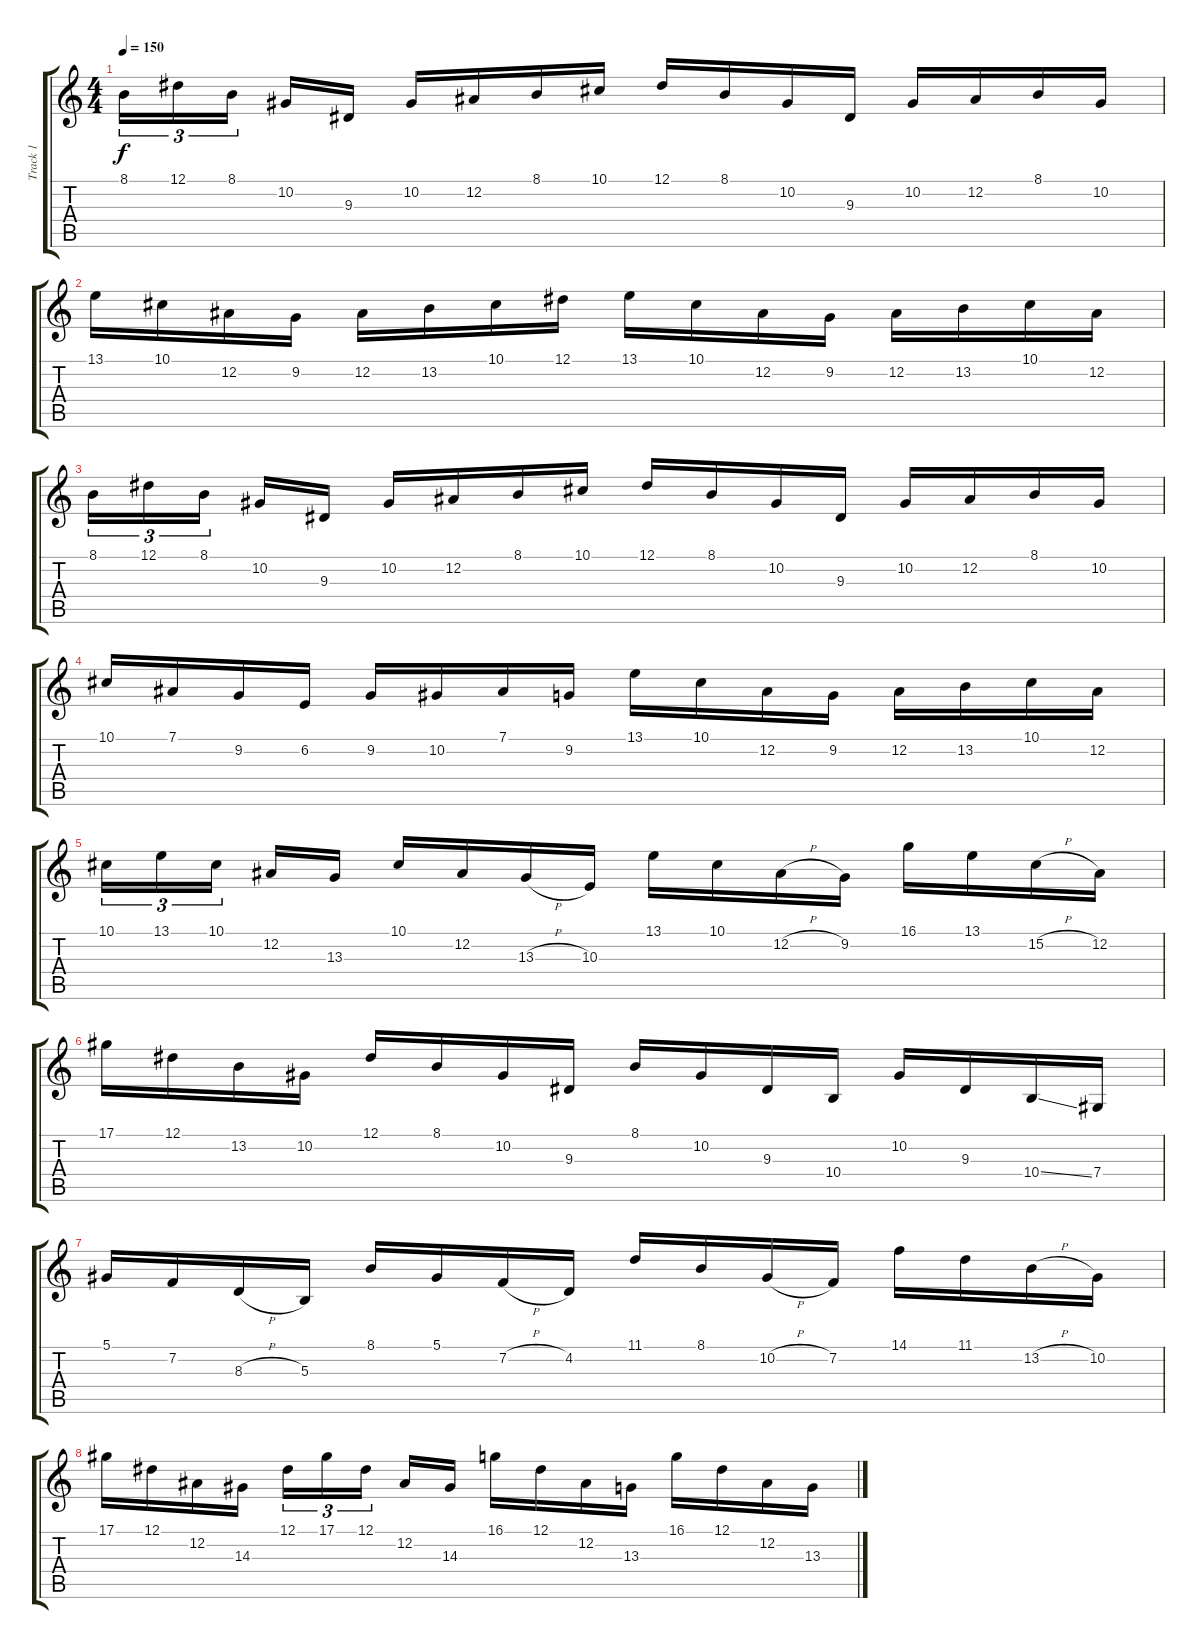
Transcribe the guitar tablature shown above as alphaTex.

\track ("Track 1" "Track 1") {instrument lead2sawtooth}
\staff {score tabs}
\tuning (Eb4 Bb3 Gb3 Db3 Ab2 Eb2) {hide}
\ts (4 4)
\tempo 150
\clef g2
\ks c
8.1.16{tu (3 2) dy f} 12.1.16{tu (3 2)} 8.1.16{tu (3 2)} 10.2.16 9.3.16 10.2.16 12.2.16 8.1.16 10.1.16 12.1.16 8.1.16 10.2.16 9.3.16 10.2.16 12.2.16 8.1.16 10.2.16 |
13.1.16 10.1.16 12.2.16 9.2.16 12.2.16 13.2.16 10.1.16 12.1.16 13.1.16 10.1.16 12.2.16 9.2.16 12.2.16 13.2.16 10.1.16 12.2.16 |
8.1.16{tu (3 2)} 12.1.16{tu (3 2)} 8.1.16{tu (3 2)} 10.2.16 9.3.16 10.2.16 12.2.16 8.1.16 10.1.16 12.1.16 8.1.16 10.2.16 9.3.16 10.2.16 12.2.16 8.1.16 10.2.16 |
10.1.16 7.1.16 9.2.16 6.2.16 9.2.16 10.2.16 7.1.16 9.2.16 13.1.16 10.1.16 12.2.16 9.2.16 12.2.16 13.2.16 10.1.16 12.2.16 |
10.1.16{tu (3 2)} 13.1.16{tu (3 2)} 10.1.16{tu (3 2)} 12.2.16 13.3.16 10.1.16 12.2.16 13.3{h}.16 10.3.16 13.1.16 10.1.16 12.2{h}.16 9.2.16 16.1.16 13.1.16 15.2{h}.16 12.2.16 |
17.1.16 12.1.16 13.2.16 10.2.16 12.1.16 8.1.16 10.2.16 9.3.16 8.1.16 10.2.16 9.3.16 10.4.16 10.2.16 9.3.16 10.4{ss}.16 7.4.16 |
5.1.16 7.2.16 8.3{h}.16 5.3.16 8.1.16 5.1.16 7.2{h}.16 4.2.16 11.1.16 8.1.16 10.2{h}.16 7.2.16 14.1.16 11.1.16 13.2{h}.16 10.2.16 |
17.1.16 12.1.16 12.2.16 14.3.16 12.1.16{tu (3 2)} 17.1.16{tu (3 2)} 12.1.16{tu (3 2)} 12.2.16 14.3.16 16.1.16 12.1.16 12.2.16 13.3.16 16.1.16 12.1.16 12.2.16 13.3.16
